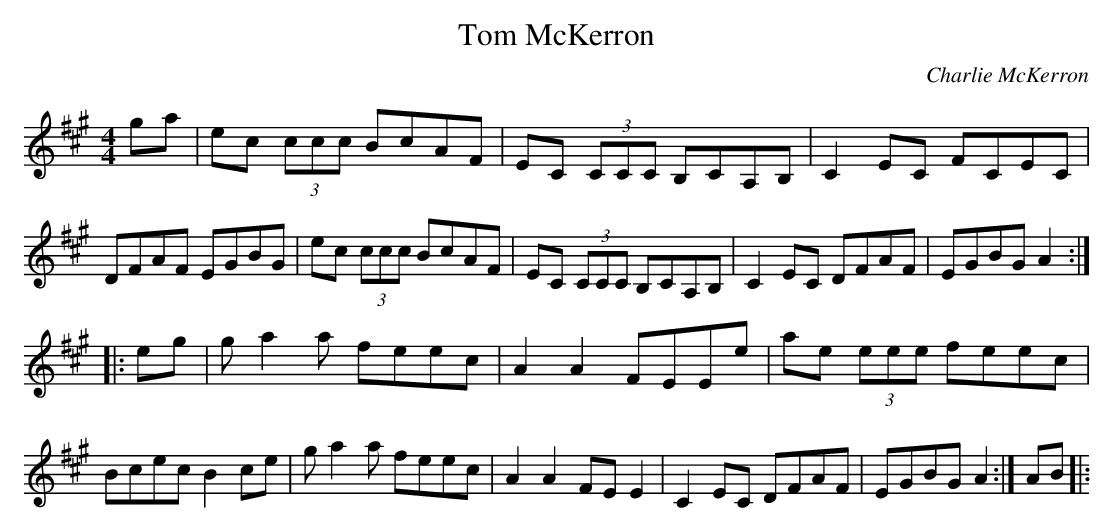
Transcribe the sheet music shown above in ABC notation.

X:1
T: Tom McKerron
C: Charlie McKerron
M: 4/4
L: 1/8
K: A
  ga \
| ec (3ccc BcAF | EC (3CCC B,CA,B, | C2EC FCEC | DFAF EGBG \
| ec (3ccc BcAF | EC (3CCC B,CA,B, | C2EC DFAF | EGBG A2 :|
|: eg \
| ga2a feec | A2A2 FEEe | ae (3eee feec | Bcec B2ce \
| ga2a feec | A2A2 FEE2 | C2EC DFAF | EGBG A2 :| AB |:
